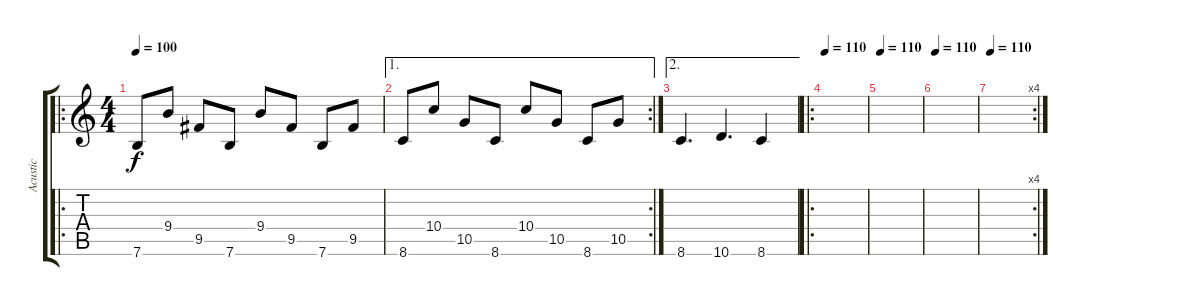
\track ("Acustic" "Acustic") {instrument electricguitarjazz}
\staff {score tabs}
\tuning (E4 B3 G3 D3 A2 E2) {hide}
\ro
\ts (4 4)
\tempo 100
\clef g2
\ks c
7.6.8{dy f} 9.4.8 9.5.8 7.6.8 9.4.8 9.5.8 7.6.8 9.5.8 |
\ae 1
\rc 2
8.6.8 10.4.8 10.5.8 8.6.8 10.4.8 10.5.8 8.6.8 10.5.8 |
\ae 2
8.6.4{d} 10.6.4{d} 8.6.4 |
\ro
\tempo 110
|
\tempo 110
|
\tempo 110
|
\rc 4
\tempo 110
